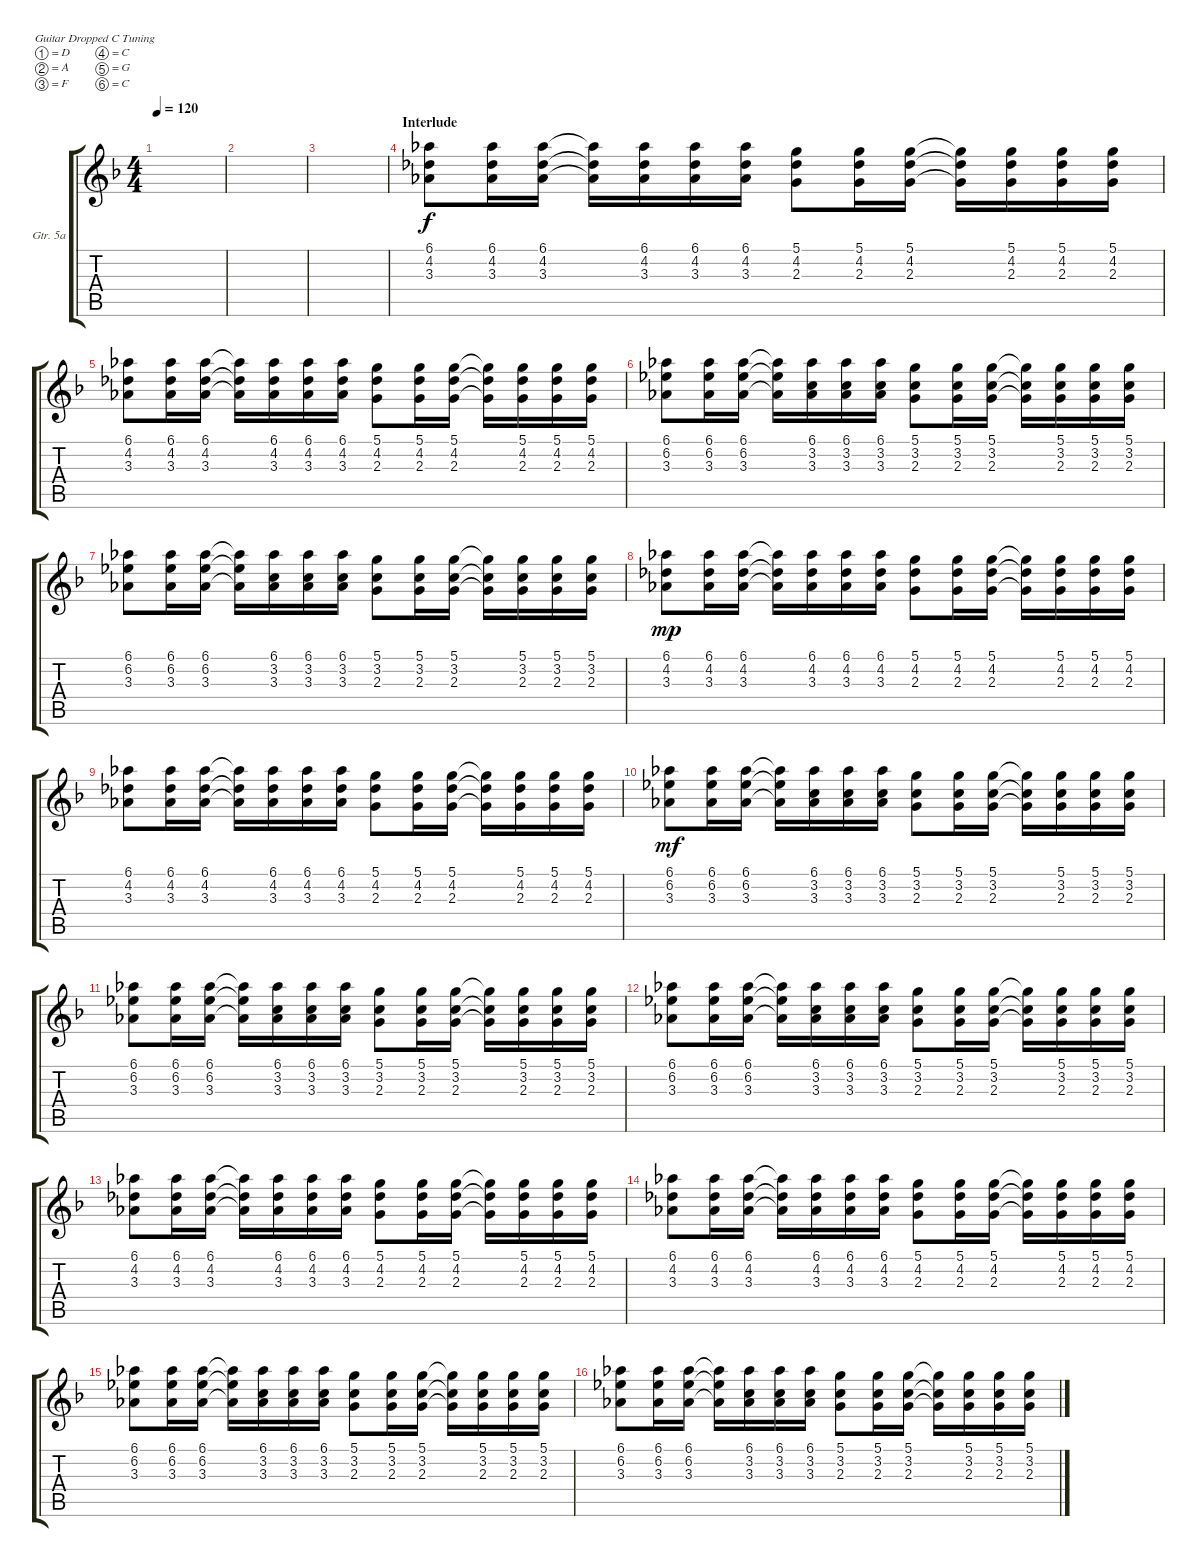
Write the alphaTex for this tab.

\defaultSystemsLayout 4
\bracketExtendMode groupsimilarinstruments
\firstSystemTrackNameOrientation horizontal
\otherSystemsTrackNameOrientation horizontal
\track ("Electric Guitar" "Gtr. 5a") {instrument electricguitarclean}
\staff {score tabs}
\tuning (D4 A3 F3 C3 G2 C2)
\ts (4 4)
\tempo 120
\clef g2
\ks f
|
|
|
\section ("" "Interlude")
(6.1 4.2 3.3).8 (6.1 4.2 3.3).16 (6.1 4.2 3.3).16 (3.3{t} 4.2{t} 6.1{t}).16 (6.1 4.2 3.3).16 (6.1 4.2 3.3).16 (6.1 4.2 3.3).16 (5.1 4.2 2.3).8 (5.1 4.2 2.3).16 (5.1 4.2 2.3).16 (2.3{t} 4.2{t} 5.1{t}).16 (5.1 2.3 4.2).16 (5.1 2.3 4.2).16 (5.1 4.2 2.3).16 |
(6.1 4.2 3.3).8 (6.1 4.2 3.3).16 (6.1 4.2 3.3).16 (3.3{t} 4.2{t} 6.1{t}).16 (6.1 4.2 3.3).16 (6.1 4.2 3.3).16 (6.1 4.2 3.3).16 (5.1 4.2 2.3).8 (5.1 4.2 2.3).16 (5.1 4.2 2.3).16 (2.3{t} 4.2{t} 5.1{t}).16 (5.1 2.3 4.2).16 (5.1 2.3 4.2).16 (5.1 4.2 2.3).16 |
(6.1 6.2 3.3).8 (6.1 6.2 3.3).16 (6.1 6.2 3.3).16 (3.3{t} 6.1{t} 6.2{t}).16 (6.1 3.2 3.3).16 (6.1 3.2 3.3).16 (6.1 3.2 3.3).16 (5.1 3.2 2.3).8 (5.1 3.2 2.3).16 (5.1 3.2 2.3).16 (2.3{t} 3.2{t} 5.1{t}).16 (5.1 2.3 3.2).16 (5.1 2.3 3.2).16 (5.1 3.2 2.3).16 |
(6.1 6.2 3.3).8 (6.1 6.2 3.3).16 (6.1 6.2 3.3).16 (3.3{t} 6.1{t} 6.2{t}).16 (6.1 3.2 3.3).16 (6.1 3.2 3.3).16 (6.1 3.2 3.3).16 (5.1 3.2 2.3).8 (5.1 3.2 2.3).16 (5.1 3.2 2.3).16 (2.3{t} 3.2{t} 5.1{t}).16 (5.1 2.3 3.2).16 (5.1 2.3 3.2).16 (5.1 3.2 2.3).16 |
(6.1 4.2 3.3).8{dy mp} (6.1 4.2 3.3).16 (6.1 4.2 3.3).16 (3.3{t} 4.2{t} 6.1{t}).16 (6.1 4.2 3.3).16 (6.1 4.2 3.3).16 (6.1 4.2 3.3).16 (5.1 4.2 2.3).8 (5.1 4.2 2.3).16 (5.1 4.2 2.3).16 (2.3{t} 4.2{t} 5.1{t}).16 (5.1 2.3 4.2).16 (5.1 2.3 4.2).16 (5.1 4.2 2.3).16 |
(6.1 4.2 3.3).8 (6.1 4.2 3.3).16 (6.1 4.2 3.3).16 (3.3{t} 4.2{t} 6.1{t}).16 (6.1 4.2 3.3).16 (6.1 4.2 3.3).16 (6.1 4.2 3.3).16 (5.1 4.2 2.3).8 (5.1 4.2 2.3).16 (5.1 4.2 2.3).16 (2.3{t} 4.2{t} 5.1{t}).16 (5.1 2.3 4.2).16 (5.1 2.3 4.2).16 (5.1 4.2 2.3).16 |
(6.1 6.2 3.3).8{dy mf} (6.1 6.2 3.3).16 (6.1 6.2 3.3).16 (3.3{t} 6.1{t} 6.2{t}).16 (6.1 3.2 3.3).16 (6.1 3.2 3.3).16 (6.1 3.2 3.3).16 (5.1 3.2 2.3).8 (5.1 3.2 2.3).16 (5.1 3.2 2.3).16 (2.3{t} 3.2{t} 5.1{t}).16 (5.1 2.3 3.2).16 (5.1 2.3 3.2).16 (5.1 3.2 2.3).16 |
(6.1 6.2 3.3).8 (6.1 6.2 3.3).16 (6.1 6.2 3.3).16 (3.3{t} 6.1{t} 6.2{t}).16 (6.1 3.2 3.3).16 (6.1 3.2 3.3).16 (6.1 3.2 3.3).16 (5.1 3.2 2.3).8 (5.1 3.2 2.3).16 (5.1 3.2 2.3).16 (2.3{t} 3.2{t} 5.1{t}).16 (5.1 2.3 3.2).16 (5.1 2.3 3.2).16 (5.1 3.2 2.3).16 |
(6.1 6.2 3.3).8 (6.1 6.2 3.3).16 (6.1 6.2 3.3).16 (3.3{t} 6.1{t} 6.2{t}).16 (6.1 3.2 3.3).16 (6.1 3.2 3.3).16 (6.1 3.2 3.3).16 (5.1 3.2 2.3).8 (5.1 3.2 2.3).16 (5.1 3.2 2.3).16 (2.3{t} 3.2{t} 5.1{t}).16 (5.1 2.3 3.2).16 (5.1 2.3 3.2).16 (5.1 3.2 2.3).16 |
(6.1 4.2 3.3).8 (6.1 4.2 3.3).16 (6.1 4.2 3.3).16 (3.3{t} 4.2{t} 6.1{t}).16 (6.1 4.2 3.3).16 (6.1 4.2 3.3).16 (6.1 4.2 3.3).16 (5.1 4.2 2.3).8 (5.1 4.2 2.3).16 (5.1 4.2 2.3).16 (2.3{t} 4.2{t} 5.1{t}).16 (5.1 2.3 4.2).16 (5.1 2.3 4.2).16 (5.1 4.2 2.3).16 |
(6.1 4.2 3.3).8 (6.1 4.2 3.3).16 (6.1 4.2 3.3).16 (3.3{t} 4.2{t} 6.1{t}).16 (6.1 4.2 3.3).16 (6.1 4.2 3.3).16 (6.1 4.2 3.3).16 (5.1 4.2 2.3).8 (5.1 4.2 2.3).16 (5.1 4.2 2.3).16 (2.3{t} 4.2{t} 5.1{t}).16 (5.1 2.3 4.2).16 (5.1 2.3 4.2).16 (5.1 4.2 2.3).16 |
(6.1 6.2 3.3).8 (6.1 6.2 3.3).16 (6.1 6.2 3.3).16 (3.3{t} 6.1{t} 6.2{t}).16 (6.1 3.2 3.3).16 (6.1 3.2 3.3).16 (6.1 3.2 3.3).16 (5.1 3.2 2.3).8 (5.1 3.2 2.3).16 (5.1 3.2 2.3).16 (2.3{t} 3.2{t} 5.1{t}).16 (5.1 2.3 3.2).16 (5.1 2.3 3.2).16 (5.1 3.2 2.3).16 |
(6.1 6.2 3.3).8 (6.1 6.2 3.3).16 (6.1 6.2 3.3).16 (3.3{t} 6.1{t} 6.2{t}).16 (6.1 3.2 3.3).16 (6.1 3.2 3.3).16 (6.1 3.2 3.3).16 (5.1 3.2 2.3).8 (5.1 3.2 2.3).16 (5.1 3.2 2.3).16 (2.3{t} 3.2{t} 5.1{t}).16 (5.1 2.3 3.2).16 (5.1 2.3 3.2).16 (5.1 3.2 2.3).16
